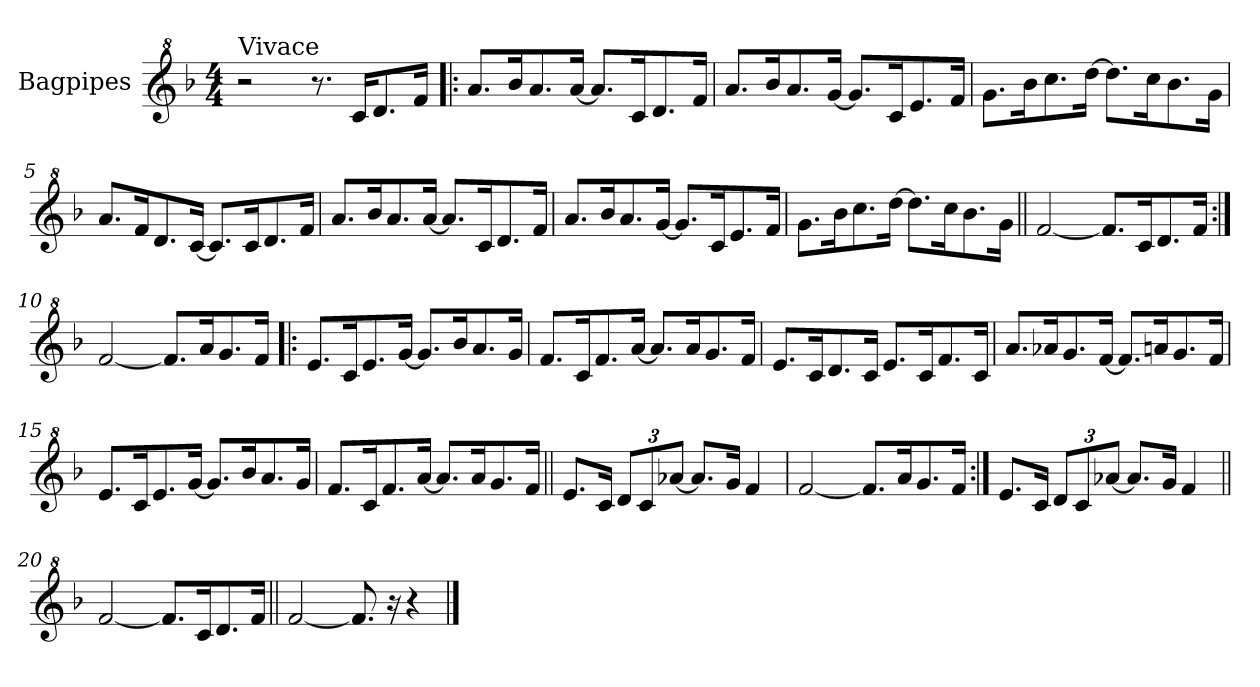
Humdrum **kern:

**kern
*part1
*staff1
*I"Bagpipes
*I'Bag
*clefG^2
*k[b-]
*F:
*M4/4
=1
!LO:TX:a:t=Vivace
2r
8.r
16cc/KL
8.dd/
16ff/Jk
=2!|:
8.aa/L
16bb-/K
8.aa/
[16aa/Jk
8.aa/L]
16cc/K
8.dd/
16ff/Jk
=3
8.aa/L
16bb-/K
8.aa/
[16gg/Jk
8.gg/L]
16cc/K
8.ee/
16ff/Jk
=4
8.gg\L
16bb-\K
8.ccc\
[16ddd\Jk
8.ddd\L]
16ccc\K
8.bb-\
16gg\Jk
=5
8.aa/L
16ff/K
8.dd/
[16cc/Jk
8.cc/L]
16cc/K
8.dd/
16ff/Jk
!!LO:LB:g=z
=6
8.aa/L
16bb-/K
8.aa/
[16aa/Jk
8.aa/L]
16cc/K
8.dd/
16ff/Jk
=7
8.aa/L
16bb-/K
8.aa/
[16gg/Jk
8.gg/L]
16cc/K
8.ee/
16ff/Jk
=8
8.gg\L
16bb-\K
8.ccc\
[16ddd\Jk
8.ddd\L]
16ccc\K
8.bb-\
16gg\Jk
=9||
[2ff/
8.ff/L]
16cc/K
8.dd/
16ff/Jk
=10:|!
[2ff/
8.ff/L]
16aa/K
8.gg/
16ff/Jk
!!LO:LB:g=z
=11!|:
8.ee/L
16cc/K
8.ee/
[16gg/Jk
8.gg/L]
16bb-/K
8.aa/
16gg/Jk
=12
8.ff/L
16cc/K
8.ff/
[16aa/Jk
8.aa/L]
16aa/K
8.gg/
16ff/Jk
=13
8.ee/L
16cc/K
8.dd/
16cc/Jk
8.ee/L
16cc/K
8.ff/
16cc/Jk
=14
8.aa/L
16aa-X/K
8.gg/
[16ff/Jk
8.ff/L]
16aan/K
8.gg/
16ff/Jk
!!LO:LB:g=z
=15
8.ee/L
16cc/K
8.ee/
[16gg/Jk
8.gg/L]
16bb-/K
8.aa/
16gg/Jk
=16
8.ff/L
16cc/K
8.ff/
[16aa/Jk
8.aa/L]
16aa/K
8.gg/
16ff/Jk
=17||
8.ee/L
16cc/Jk
*Xbrackettup
12dd/L
12cc/
[12aa-X/J
8.aa-/L]
16gg/Jk
4ff/
=18
[2ff/
8.ff/L]
16aa/K
8.gg/
16ff/Jk
=19:|!
8.ee/L
16cc/Jk
12dd/L
12cc/
[12aa-X/J
8.aa-/L]
16gg/Jk
4ff/
!!LO:LB:g=z
=20||
[2ff/
8.ff/L]
16cc/K
8.dd/
16ff/Jk
=21||
[2ff/
8.ff/]
16r
4r
==
*-
